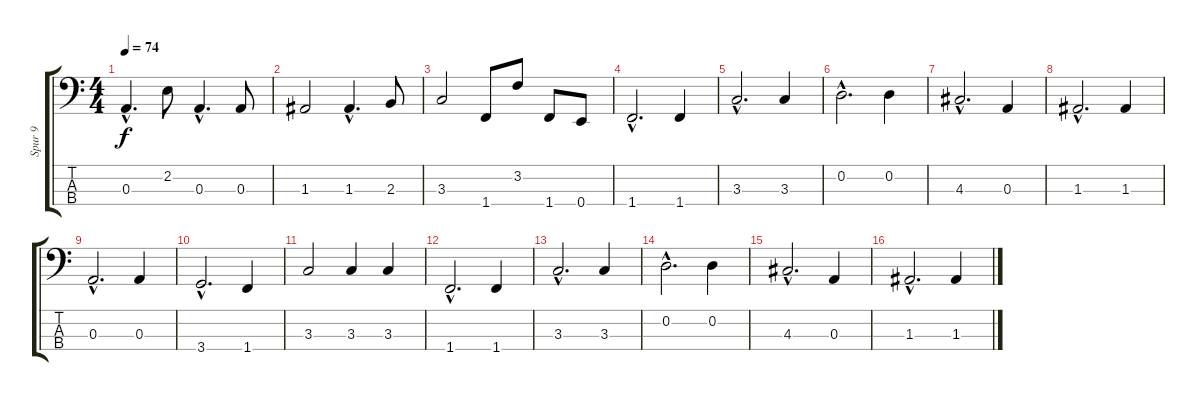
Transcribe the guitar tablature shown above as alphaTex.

\track ("Spur 9" "Spur 9") {instrument slapbass1}
\staff {score tabs}
\tuning (G2 D2 A1 E1) {hide}
\ts (4 4)
\tempo 74
\clef f4
\ks c
0.3{hac}.4{d dy f} 2.2.8 0.3{hac}.4{d} 0.3.8 |
1.3.2 1.3{hac}.4{d} 2.3.8 |
3.3.2 1.4.8 3.2.8 1.4.8 0.4.8 |
1.4{hac}.2{d} 1.4.4 |
3.3{hac}.2{d} 3.3.4 |
0.2{hac}.2{d} 0.2.4 |
4.3{hac}.2{d} 0.3.4 |
1.3{hac}.2{d} 1.3.4 |
0.3{hac}.2{d} 0.3.4 |
3.4{hac}.2{d} 1.4.4 |
3.3.2 3.3.4 3.3.4 |
1.4{hac}.2{d} 1.4.4 |
3.3{hac}.2{d} 3.3.4 |
0.2{hac}.2{d} 0.2.4 |
4.3{hac}.2{d} 0.3.4 |
1.3{hac}.2{d} 1.3.4
